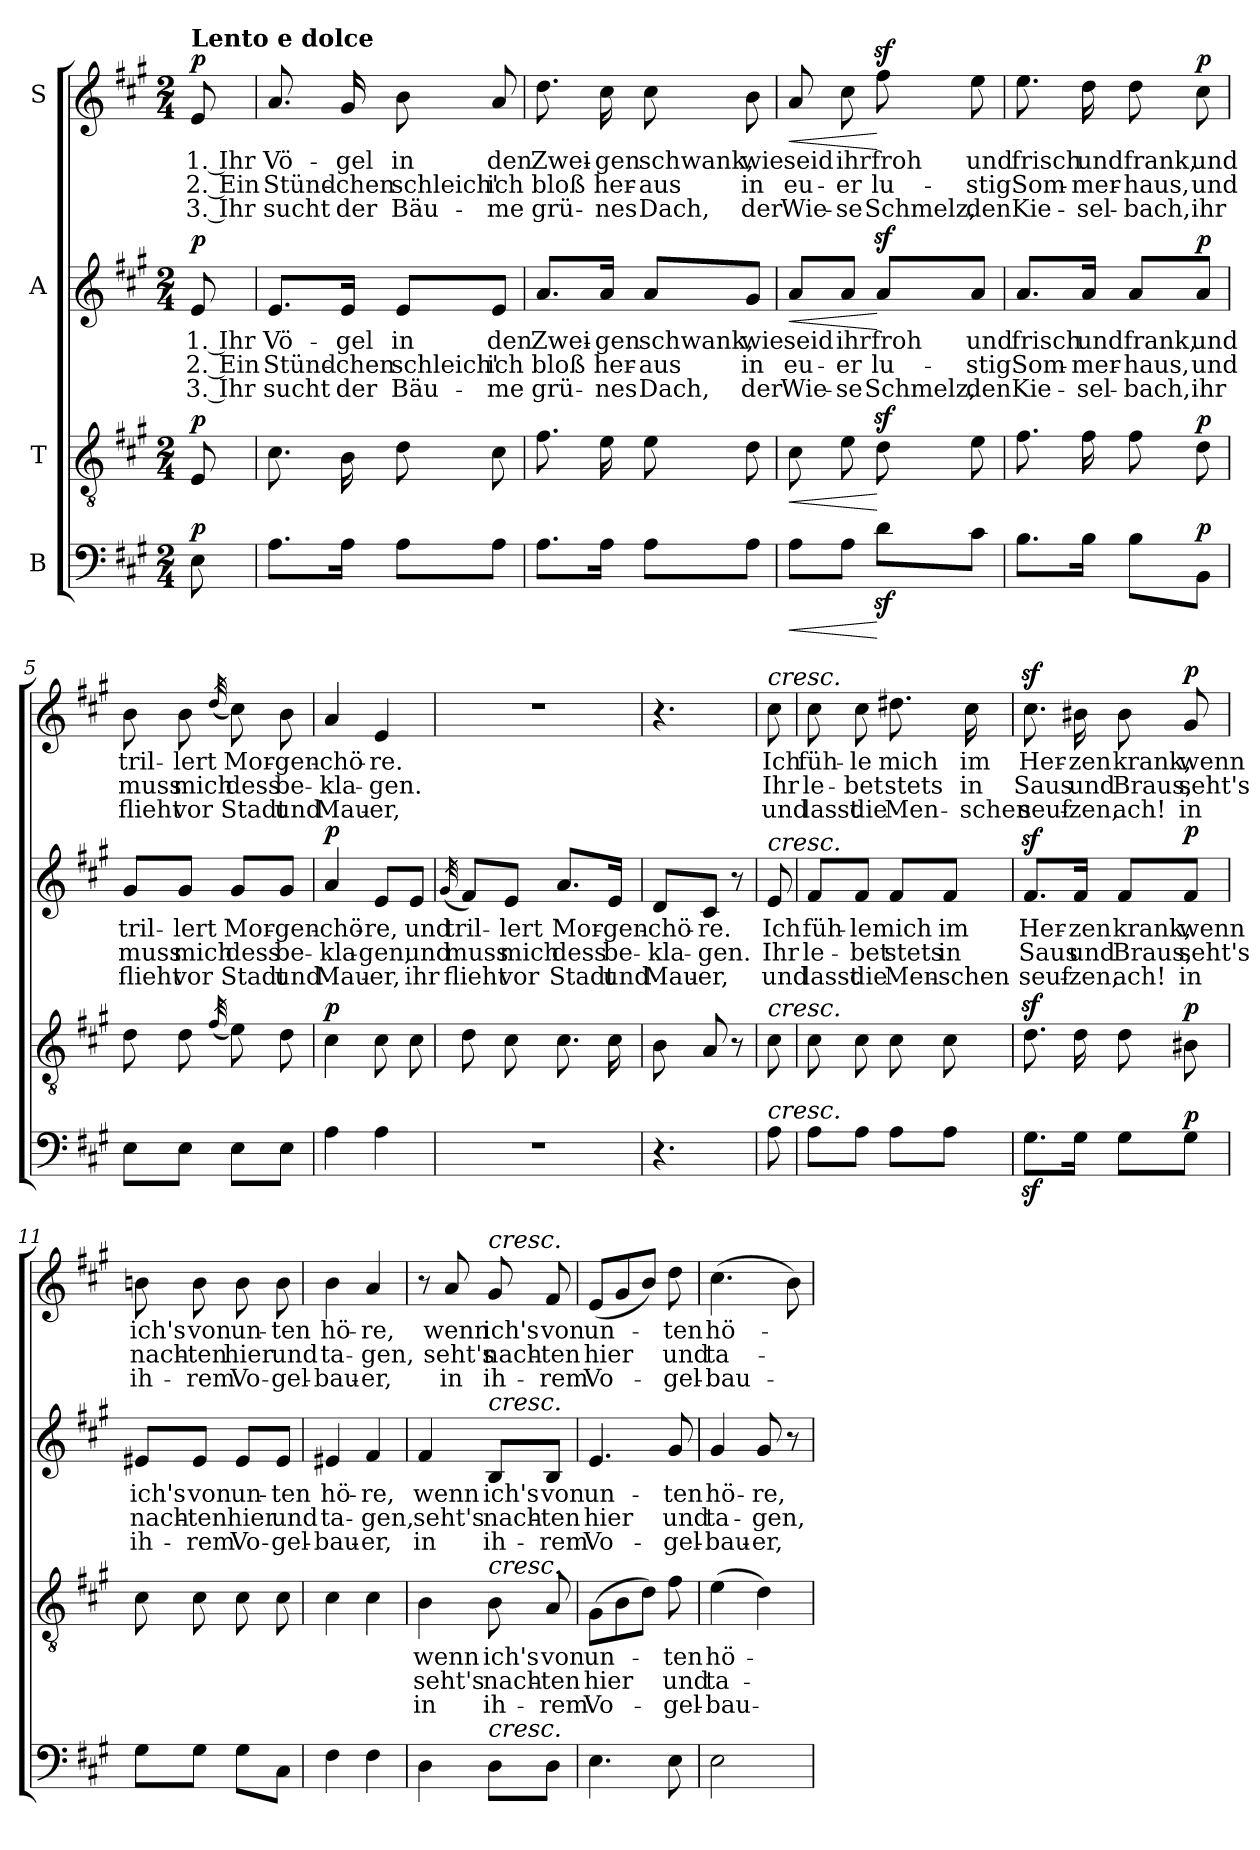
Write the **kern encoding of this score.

**kern	**dynam	**kern	**text	**text	**text	**dynam	**kern	**text	**text	**text	**dynam	**kern	**text	**text	**text	**dynam
*part4	*part4	*part3	*part3	*part3	*part3	*part3	*part2	*part2	*part2	*part2	*part2	*part1	*part1	*part1	*part1	*part1
*staff4	*staff4	*staff3	*staff3	*staff3	*staff3	*staff3	*staff2	*staff2	*staff2	*staff2	*staff2	*staff1	*staff1	*staff1	*staff1	*staff1
*I"B	*	*I"T	*	*	*	*	*I"A	*	*	*	*	*I"S	*	*	*	*
*clefF4	*	*clefGv2	*	*	*	*	*clefG2	*	*	*	*	*clefG2	*	*	*	*
*k[f#c#g#]	*	*k[f#c#g#]	*	*	*	*	*k[f#c#g#]	*	*	*	*	*k[f#c#g#]	*	*	*	*
*M2/4	*	*M2/4	*	*	*	*	*M2/4	*	*	*	*	*M2/4	*	*	*	*
=	=	=	=	=	=	=	=	=	=	=	=	=	=	=	=	=
!	!	!	!	!	!	!	!	!	!	!	!	!LO:TX:a:B:t=Lento e dolce	!	!	!	!
!	!LO:DY:a	!	!	!	!	!LO:DY:a	!	!	!	!	!LO:DY:a	!	!	!	!	!LO:DY:a
8E\	p	8E/	.	.	.	p	8e/	1. Ihr	2. Ein	3. Ihr	p	8e/	1. Ihr	2. Ein	3. Ihr	p
=1	=1	=1	=1	=1	=1	=1	=1	=1	=1	=1	=1	=1	=1	=1	=1	=1
8.A\L	.	8.c#\	.	.	.	.	8.e/L	Vö-	Stünd-	sucht	.	8.a/	Vö-	Stünd-	sucht	.
16A\Jk	.	16B\	.	.	.	.	16e/Jk	-gel	-chen	der	.	16g#/	-gel	-chen	der	.
8A\L	.	8d\	.	.	.	.	8e/L	in	schleich'	Bäu-	.	8b\	in	schleich'	Bäu-	.
8A\J	.	8c#\	.	.	.	.	8e/J	den	ich	-me	.	8a/	den	ich	-me	.
=2	=2	=2	=2	=2	=2	=2	=2	=2	=2	=2	=2	=2	=2	=2	=2	=2
8.A\L	.	8.f#\	.	.	.	.	8.a/L	Zwei-	bloß	grü-	.	8.dd\	Zwei-	bloß	grü-	.
16A\Jk	.	16e\	.	.	.	.	16a/Jk	-gen	her-	-nes	.	16cc#\	-gen	her-	-nes	.
8A\L	.	8e\	.	.	.	.	8a/L	schwank,	-aus	Dach,	.	8cc#\	schwank,	-aus	Dach,	.
8A\J	.	8d\	.	.	.	.	8g#/J	wie	in	der	.	8b\	wie	in	der	.
=3	=3	=3	=3	=3	=3	=3	=3	=3	=3	=3	=3	=3	=3	=3	=3	=3
!	!LO:HP:b	!	!	!	!	!LO:HP:b	!	!	!	!	!LO:HP:b	!	!	!	!	!LO:HP:b
8A\L	<	8c#\	.	.	.	<	8a/L	seid	eu-	Wie-	<	8a/	seid	eu-	Wie-	<
8A\J	.	8e\	.	.	.	.	8a/J	ihr	-er	-se	.	8cc#\	ihr	-er	-se	.
8dz>\L	[	8dz>\	.	.	.	[	8az>/L	froh	lu-	Schmelz,	[	8ff#z>\	froh	lu-	Schmelz,	[
8c#\J	.	8e\	.	.	.	.	8a/J	und	-stig	den	.	8ee\	und	-stig	den	.
!!LO:LB:g=z
=4	=4	=4	=4	=4	=4	=4	=4	=4	=4	=4	=4	=4	=4	=4	=4	=4
8.B\L	.	8.f#\	.	.	.	.	8.a/L	frisch	Som-	Kie-	.	8.ee\	frisch	Som-	Kie-	.
16B\Jk	.	16f#\	.	.	.	.	16a/Jk	und	-mer-	-sel-	.	16dd\	und	-mer-	-sel-	.
8B\L	.	8f#\	.	.	.	.	8a/L	frank,	-haus,	-bach,	.	8dd\	frank,	-haus,	-bach,	.
!	!LO:DY:a	!	!	!	!	!LO:DY:a	!	!	!	!	!LO:DY:a	!	!	!	!	!LO:DY:a
8BB\J	p	8d\	.	.	.	p	8a/J	und	und	ihr	p	8cc#\	und	und	ihr	p
=5	=5	=5	=5	=5	=5	=5	=5	=5	=5	=5	=5	=5	=5	=5	=5	=5
8E\L	.	8d\	.	.	.	.	8g#/L	tril-	muss	flieht	.	8b\	tril-	muss	flieht	.
8E\J	.	8d\	.	.	.	.	8g#/J	-lert	mich	vor	.	8b\	-lert	mich	vor	.
.	.	(32qf#/	.	.	.	.	.	.	.	.	.	(32qdd/	.	.	.	.
8E\L	.	8e\)	.	.	.	.	8g#/L	Mor-	dess	Stadt	.	8cc#\)	Mor-	dess	Stadt	.
8E\J	.	8d\	.	.	.	.	8g#/J	-gen-	be-	und	.	8b\	-gen-	be-	und	.
=6	=6	=6	=6	=6	=6	=6	=6	=6	=6	=6	=6	=6	=6	=6	=6	=6
!	!	!	!	!	!	!LO:DY:a	!	!	!	!	!LO:DY:a	!	!	!	!	!
4A\	.	4c#\	.	.	.	p	4a/	-chö-	-kla-	Mau-	p	4a/	-chö-	-kla-	Mau-	.
4A\	.	8c#\	.	.	.	.	8e/L	-re,	-gen,	-er,	.	4e/	-re.	-gen.	-er,	.
.	.	8c#\	.	.	.	.	8e/J	und	und	ihr	.	.	.	.	.	.
=7	=7	=7	=7	=7	=7	=7	=7	=7	=7	=7	=7	=7	=7	=7	=7	=7
.	.	.	.	.	.	.	(32qg#/	.	.	.	.	.	.	.	.	.
2r	.	8d\	.	.	.	.	8f#/L)	tril-	muss	flieht	.	2r	.	.	.	.
.	.	8c#\	.	.	.	.	8e/J	-lert	mich	vor	.	.	.	.	.	.
.	.	8.c#\	.	.	.	.	8.a/L	Mor-	dess	Stadt	.	.	.	.	.	.
.	.	16c#\	.	.	.	.	16e/Jk	-gen-	be-	und	.	.	.	.	.	.
=8	=8	=8	=8	=8	=8	=8	=8	=8	=8	=8	=8	=8	=8	=8	=8	=8
4.r	.	8B\	.	.	.	.	8d/L	-chö-	-kla-	Mau-	.	4.r	.	.	.	.
.	.	8A/	.	.	.	.	8c#/J	-re.	-gen.	-er,	.	.	.	.	.	.
.	.	8r	.	.	.	.	8r	.	.	.	.	.	.	.	.	.
!!LO:PB:g=z
=8X1	=8X1	=8X1	=8X1	=8X1	=8X1	=8X1	=8X1	=8X1	=8X1	=8X1	=8X1	=8X1	=8X1	=8X1	=8X1	=8X1
!	!	!	!	!	!	!	!	!	!	!	!	!LO:TX:a:i:t=cresc.	!	!	!	!
!	!	!	!	!	!	!	!LO:TX:a:i:t=cresc.	!	!	!	!	!	!	!	!	!
!	!	!LO:TX:a:i:t=cresc.	!	!	!	!	!	!	!	!	!	!	!	!	!	!
!LO:TX:a:i:t=cresc.	!	!	!	!	!	!	!	!	!	!	!	!	!	!	!	!
8A\	.	8c#\	.	.	.	.	8e/	Ich	Ihr	und	.	8cc#\	Ich	Ihr	und	.
=9	=9	=9	=9	=9	=9	=9	=9	=9	=9	=9	=9	=9	=9	=9	=9	=9
8A\L	.	8c#\	.	.	.	.	8f#/L	füh-	le-	lasst	.	8cc#\	füh-	le-	lasst	.
8A\J	.	8c#\	.	.	.	.	8f#/J	-le	-bet	die	.	8cc#\	-le	-bet	die	.
8A\L	.	8c#\	.	.	.	.	8f#/L	mich	stets	Men-	.	8.dd#X\	mich	stets	Men-	.
8A\J	.	8c#\	.	.	.	.	8f#/J	im	in	-schen	.	.	.	.	.	.
.	.	.	.	.	.	.	.	.	.	.	.	16cc#\	im	in	-schen	.
=10	=10	=10	=10	=10	=10	=10	=10	=10	=10	=10	=10	=10	=10	=10	=10	=10
8.G#z>\L	.	8.dz>\	.	.	.	.	8.f#z>/L	Her-	Saus	seuf-	.	8.cc#z>\	Her-	Saus	seuf-	.
16G#\Jk	.	16d\	.	.	.	.	16f#/Jk	-zen	und	-zen,	.	16b#X\	-zen	und	-zen,	.
8G#\L	.	8d\	.	.	.	.	8f#/L	krank,	Braus,	ach!	.	8b#\	krank,	Braus,	ach!	.
!	!LO:DY:a	!	!	!	!	!LO:DY:a	!	!	!	!	!LO:DY:a	!	!	!	!	!LO:DY:a
8G#\J	p	8B#X\	.	.	.	p	8f#/J	wenn	seht's	in	p	8g#/	wenn	seht's	in	p
=11	=11	=11	=11	=11	=11	=11	=11	=11	=11	=11	=11	=11	=11	=11	=11	=11
8G#\L	.	8c#\	.	.	.	.	8e#X/L	ich's	nach-	ih-	.	8bn\	ich's	nach-	ih-	.
8G#\J	.	8c#\	.	.	.	.	8e#/J	von	-ten	-rem	.	8b\	von	-ten	-rem	.
8G#\L	.	8c#\	.	.	.	.	8e#/L	un-	hier	Vo-	.	8b\	un-	hier	Vo-	.
8C#\J	.	8c#\	.	.	.	.	8e#/J	-ten	und	-gel-	.	8b\	-ten	und	-gel-	.
=12	=12	=12	=12	=12	=12	=12	=12	=12	=12	=12	=12	=12	=12	=12	=12	=12
4F#\	.	4c#\	.	.	.	.	4e#X/	hö-	ta-	-bau-	.	4b\	hö-	ta-	-bau-	.
4F#\	.	4c#\	.	.	.	.	4f#/	-re,	-gen,	-er,	.	4a/	-re,	-gen,	-er,	.
!!LO:LB:g=z
=13	=13	=13	=13	=13	=13	=13	=13	=13	=13	=13	=13	=13	=13	=13	=13	=13
4D\	.	4B\	wenn	seht's	in	.	4f#/	wenn	seht's	in	.	8r	.	.	.	.
.	.	.	.	.	.	.	.	.	.	.	.	8a/	wenn	seht's	in	.
!	!	!	!	!	!	!	!	!	!	!	!	!LO:TX:a:i:t=cresc.	!	!	!	!
!	!	!	!	!	!	!	!LO:TX:a:i:t=cresc.	!	!	!	!	!	!	!	!	!
!	!	!LO:TX:a:i:t=cresc.	!	!	!	!	!	!	!	!	!	!	!	!	!	!
!LO:TX:a:i:t=cresc.	!	!	!	!	!	!	!	!	!	!	!	!	!	!	!	!
8D\L	.	8B\	ich's	nach-	ih-	.	8B/L	ich's	nach-	ih-	.	8g#/	ich's	nach-	ih-	.
8D\J	.	8A/	von	-ten	-rem	.	8B/J	von	-ten	-rem	.	8f#/	von	-ten	-rem	.
=14	=14	=14	=14	=14	=14	=14	=14	=14	=14	=14	=14	=14	=14	=14	=14	=14
4.E\	.	(8G#\L	un-	hier	Vo-	.	4.e/	un-	hier	Vo-	.	(8e/L	un-	hier	Vo-	.
.	.	8B\	.	.	.	.	.	.	.	.	.	8g#/	.	.	.	.
.	.	8d\J)	.	.	.	.	.	.	.	.	.	8b/J)	.	.	.	.
8E\	.	8f#\	-ten	und	-gel-	.	8g#/	-ten	und	-gel-	.	8dd\	-ten	und	-gel-	.
=15	=15	=15	=15	=15	=15	=15	=15	=15	=15	=15	=15	=15	=15	=15	=15	=15
2E\	.	(4e\	hö-	ta-	-bau-	.	4g#/	hö-	ta-	-bau-	.	(4.cc#\	hö-	ta-	-bau-	.
.	.	4d\)	.	.	.	.	8g#/	-re,	-gen,	-er,	.	.	.	.	.	.
.	.	.	.	.	.	.	8r	.	.	.	.	8b\)	.	.	.	.
=	=	=	=	=	=	=	=	=	=	=	=	=	=	=	=	=
*-	*-	*-	*-	*-	*-	*-	*-	*-	*-	*-	*-	*-	*-	*-	*-	*-
